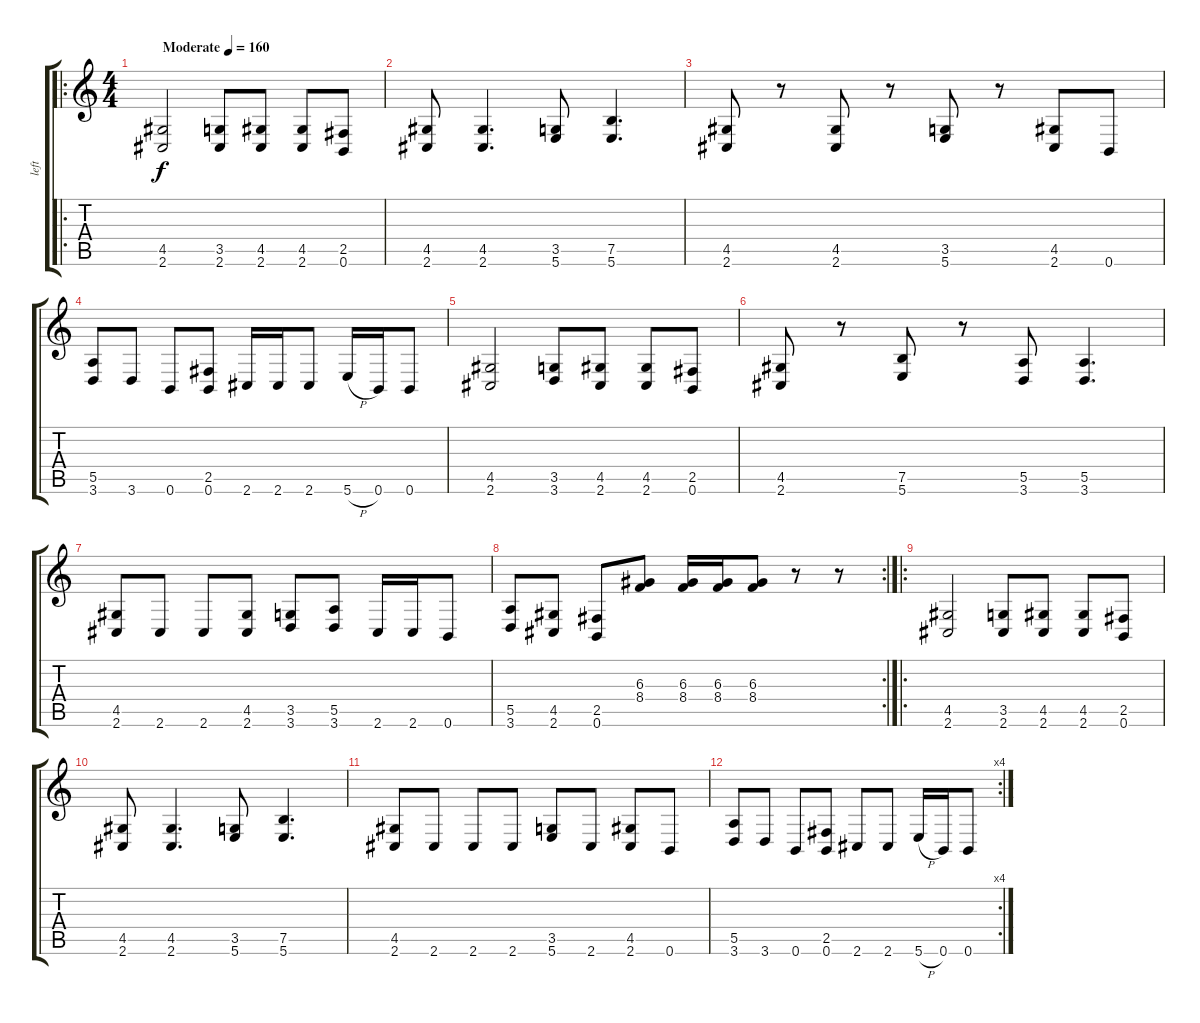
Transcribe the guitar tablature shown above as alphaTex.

\track ("left" "left") {instrument distortionguitar}
\staff {score tabs}
\tuning (B3 Gb3 D3 A2 E2 B1) {hide}
\ro
\ts (4 4)
\tempo (160 "Moderate")
\clef g2
\ks c
(4.5 2.6).2{dy f instrument distortionguitar} (3.5 2.6).8 (4.5 2.6).8 (4.5 2.6).8 (2.5 0.6).8 |
(4.5 2.6).8 (4.5 2.6).4{d} (3.5 5.6).8 (7.5 5.6).4{d} |
(4.5 2.6).8 r.8 (4.5 2.6).8 r.8 (3.5 5.6).8 r.8 (4.5 2.6).8 0.6.8 |
(5.5 3.6).8 3.6.8 0.6.8 (2.5 0.6).8 2.6.16 2.6.16 2.6.8 5.6{h}.16 0.6.16 0.6.8 |
(4.5 2.6).2 (3.5 3.6).8 (4.5 2.6).8 (4.5 2.6).8 (2.5 0.6).8 |
(4.5 2.6).8 r.8 (7.5 5.6).8 r.8 (5.5 3.6).8 (5.5 3.6).4{d} |
(4.5 2.6).8 2.6.8 2.6.8 (4.5 2.6).8 (3.5 3.6).8 (5.5 3.6).8 2.6.16 2.6.16 0.6.8 |
\rc 2
(5.5 3.6).8 (4.5 2.6).8 (2.5 0.6).8 (6.3 8.4).8 (6.3 8.4).16 (6.3 8.4).16 (6.3 8.4).8 r.8 r.8 |
\ro
(4.5 2.6).2 (3.5 2.6).8 (4.5 2.6).8 (4.5 2.6).8 (2.5 0.6).8 |
(4.5 2.6).8 (4.5 2.6).4{d} (3.5 5.6).8 (7.5 5.6).4{d} |
(4.5 2.6).8 2.6.8 2.6.8 2.6.8 (3.5 5.6).8 2.6.8 (4.5 2.6).8 0.6.8 |
\rc 4
(5.5 3.6).8 3.6.8 0.6.8 (2.5 0.6).8 2.6.8 2.6.8 5.6{h}.16 0.6.16 0.6.8
